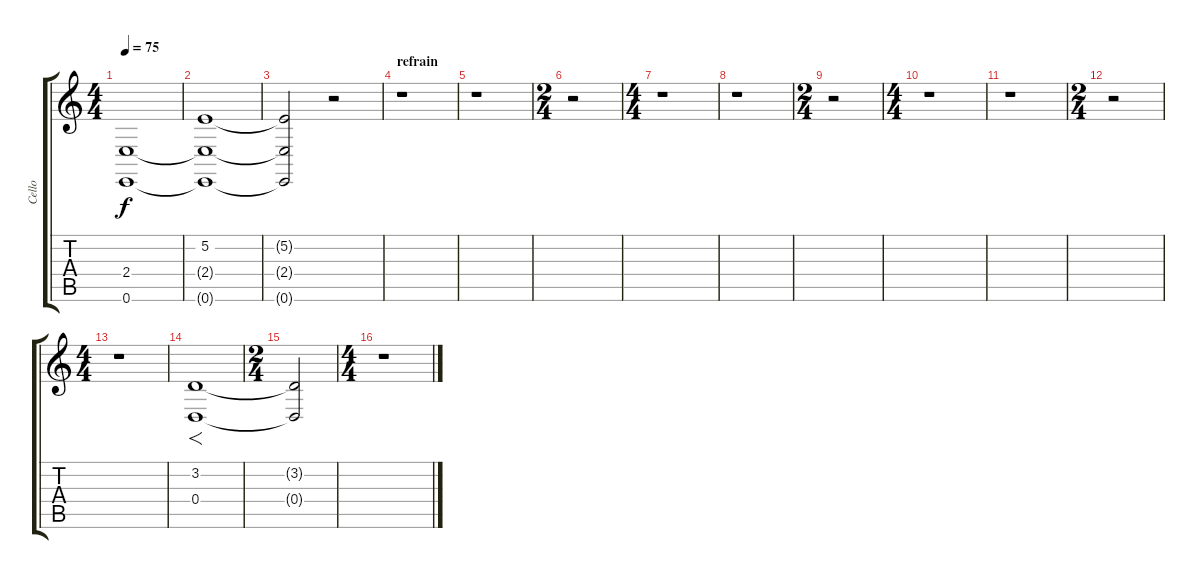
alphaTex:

\track ("Cello" "Cello") {instrument cello}
\staff {score tabs}
\tuning (E4 B3 G3 D3 A2 E2) {hide}
\ts (4 4)
\tempo 75
\clef g2
\ks aminor
(2.4 0.6{t}).1{dy f} |
(5.2 2.4{t} 0.6{t}).1 |
(5.2{t} 2.4{t} 0.6{t}).2 r.2 |
\section ("" "refrain")
r.1 |
r.1 |
\ts (2 4)
r.2 |
\ts (4 4)
r.1 |
r.1 |
\ts (2 4)
r.2 |
\ts (4 4)
r.1 |
r.1 |
\ts (2 4)
r.2 |
\ts (4 4)
r.1 |
(3.2 0.4).1{f} |
\ts (2 4)
(3.2{t} 0.4{t}).2 |
\ts (4 4)
r.1
